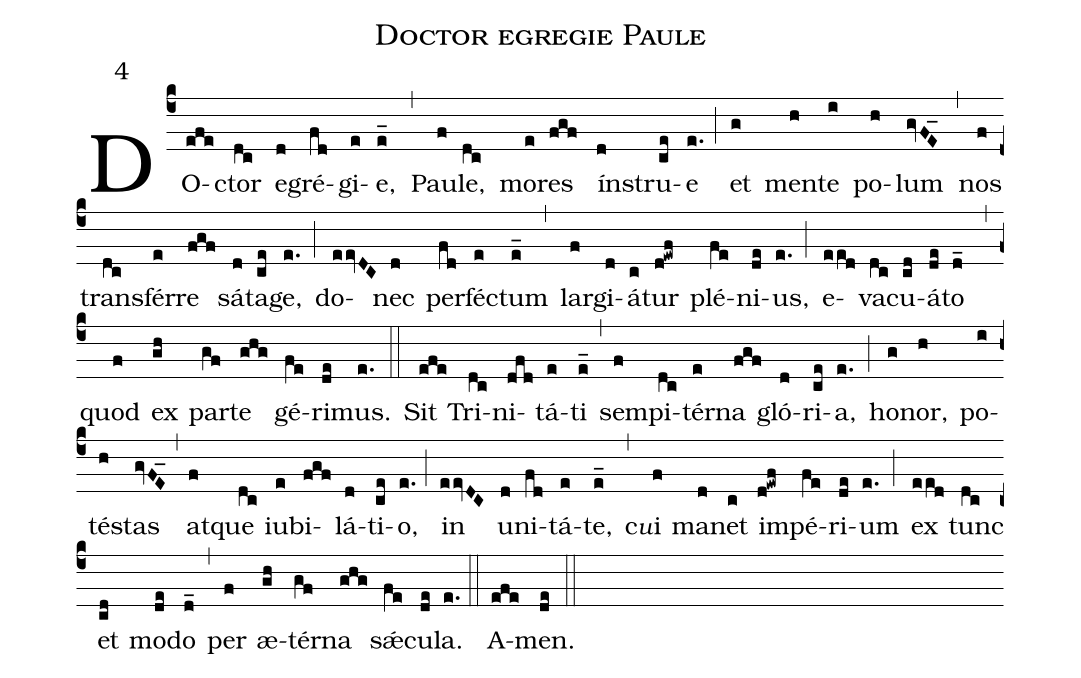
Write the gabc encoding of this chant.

name: Doctor egregie Paule;
mode: 4;
%%
(c4)
DO(efe)ctor(dc) e(d)gré(fd)gi(e)e,(e_) (,)
Pau(f)le,(dc) mo(e)res(fgf) ín(d)stru(ce)e(e.) (;)
et(g) men(h)te(i) po(h)lum(gvFE_) (,)
nos(f) trans(dc)fér(e)re(fgf) sá(d)ta(ce)ge,(e.) (;)
do(eevDC)nec(d) per(fd)fé(e)ctum(e_) (,)
lar(f)gi(d)á(c)tur(d!ewf) plé(fe)ni(de)us,(e.) (;)
e(eed)va(dc)cu(cd)á(de)to(d_) (,)
quod(f) ex(gh) par(gf)te(ghg) gé(fe)ri(de)mus.(e.) (::)

Sit(efe) Tri(dc)ni(dfd)tá(e)ti(e_) (,)
sem(f)pi(dc)tér(e)na(fgf) gló(d)ri(ce)a,(e.) (;)
ho(g)nor,(h) po(i)té(h)stas(gvFE_) (,)
at(f)que(dc) iu(e)bi(fgf)lá(d)ti(ce)o,(e.) (;)
in(eevDC) u(d)ni(fd)tá(e)te,(e_) (,)
c<e>u</e>{i}(f) ma(d)net(c) im(d!ewf)pé(fe)ri(de)um(e.) (;)
ex(eed) tunc(dc) et(cd) mo(de)do(d_) (,)
per(f) æ(gh)tér(gf)na(ghg) sǽ(fe)cu(de)la.(e.) (::)

A(efe)men.(de) (::)
